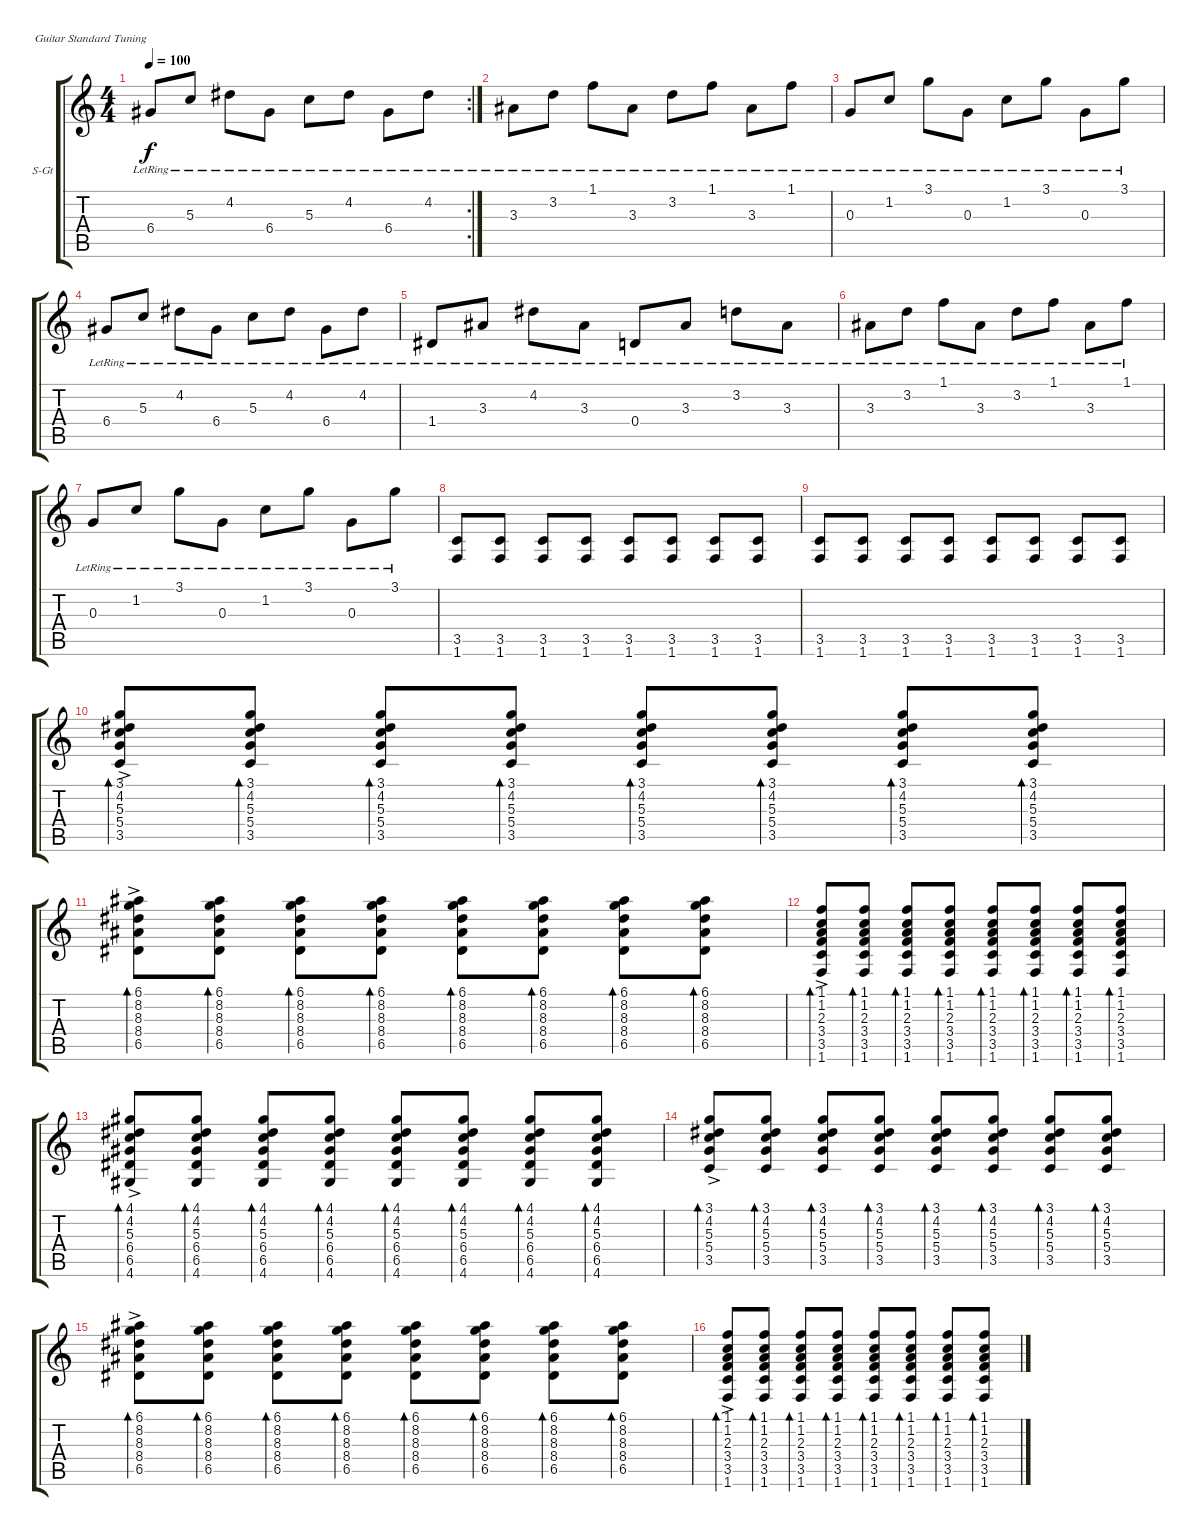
\defaultSystemsLayout 4
\bracketExtendMode groupsimilarinstruments
\firstSystemTrackNameOrientation horizontal
\otherSystemsTrackNameOrientation horizontal
\track ("Steel Guitar" "S-Gt") {instrument acousticguitarsteel}
\staff {score tabs}
\tuning (E4 B3 G3 D3 A2 E2)
\rc 2
\ts (4 4)
\tempo 100
\clef g2
\scale
0.333333
\ks c
6.4{lr}.8{dy f} 5.3{lr}.8 4.2{lr}.8 6.4{lr}.8 5.3{lr}.8 4.2{lr}.8 6.4{lr}.8 4.2{lr}.8 |
\scale
0.333333 3.3{lr}.8 3.2{lr}.8 1.1{lr}.8 3.3{lr}.8 3.2{lr}.8 1.1{lr}.8 3.3{lr}.8 1.1{lr}.8 |
0.3{lr}.8 1.2{lr}.8 3.1{lr}.8 0.3{lr}.8 1.2{lr}.8 3.1{lr}.8 0.3{lr}.8 3.1{lr}.8 |
6.4{lr}.8 5.3{lr}.8 4.2{lr}.8 6.4{lr}.8 5.3{lr}.8 4.2{lr}.8 6.4{lr}.8 4.2{lr}.8 |
1.4{lr}.8 3.3{lr}.8 4.2{lr}.8 3.3{lr}.8 0.4{lr}.8 3.3{lr}.8 3.2{lr}.8 3.3{lr}.8 |
3.3{lr}.8 3.2{lr}.8 1.1{lr}.8 3.3{lr}.8 3.2{lr}.8 1.1{lr}.8 3.3{lr}.8 1.1{lr}.8 |
0.3{lr}.8 1.2{lr}.8 3.1{lr}.8 0.3{lr}.8 1.2{lr}.8 3.1{lr}.8 0.3{lr}.8 3.1{lr}.8 |
(3.5 1.6).8 (3.5 1.6).8 (3.5 1.6).8 (3.5 1.6).8 (3.5 1.6).8 (3.5 1.6).8 (3.5 1.6).8 (3.5 1.6).8 |
(3.5 1.6).8 (3.5 1.6).8 (3.5 1.6).8 (3.5 1.6).8 (3.5 1.6).8 (3.5 1.6).8 (3.5 1.6).8 (3.5 1.6).8 |
(3.1{ac} 4.2{ac} 5.3{ac} 5.4{ac} 3.5{ac}).8{bd 30} (3.1 4.2 5.3 5.4 3.5).8{bd 30} (3.1 4.2 5.3 5.4 3.5).8{bd 30} (3.1 4.2 5.3 5.4 3.5).8{bd 30} (3.1 4.2 5.3 5.4 3.5).8{bd 30} (3.1 4.2 5.3 5.4 3.5).8{bd 30} (3.1 4.2 5.3 5.4 3.5).8{bd 30} (3.1 4.2 5.3 5.4 3.5).8{bd 30} |
(6.1{ac} 8.2{ac} 8.3{ac} 8.4{ac} 6.5{ac}).8{bd 30} (6.1 8.2 8.3 8.4 6.5).8{bd 30} (6.1 8.2 8.3 8.4 6.5).8{bd 30} (6.1 8.2 8.3 8.4 6.5).8{bd 30} (6.1 8.2 8.3 8.4 6.5).8{bd 30} (6.1 8.2 8.3 8.4 6.5).8{bd 30} (6.1 8.2 8.3 8.4 6.5).8{bd 30} (6.1 8.2 8.3 8.4 6.5).8{bd 30} |
(1.6{ac} 3.5{ac} 3.4{ac} 2.3{ac} 1.2{ac} 1.1{ac}).8{bd 30} (1.6 3.5 3.4 2.3 1.2 1.1).8{bd 30} (1.6 3.5 3.4 2.3 1.2 1.1).8{bd 30} (1.6 3.5 3.4 2.3 1.2 1.1).8{bd 30} (1.6 3.5 3.4 2.3 1.2 1.1).8{bd 30} (1.6 3.5 3.4 2.3 1.2 1.1).8{bd 30} (1.6 3.5 3.4 2.3 1.2 1.1).8{bd 30} (1.6 3.5 3.4 2.3 1.2 1.1).8{bd 30} |
(4.1{ac} 4.2{ac} 5.3{ac} 6.4{ac} 6.5{ac} 4.6{ac}).8{bd 30} (4.1 4.2 5.3 6.4 6.5 4.6).8{bd 30} (4.1 4.2 5.3 6.4 6.5 4.6).8{bd 30} (4.1 4.2 5.3 6.4 6.5 4.6).8{bd 30} (4.1 4.2 5.3 6.4 6.5 4.6).8{bd 30} (4.1 4.2 5.3 6.4 6.5 4.6).8{bd 30} (4.1 4.2 5.3 6.4 6.5 4.6).8{bd 30} (4.1 4.2 5.3 6.4 6.5 4.6).8{bd 30} |
(3.1{ac} 4.2{ac} 5.3{ac} 5.4{ac} 3.5{ac}).8{bd 30} (3.1 4.2 5.3 5.4 3.5).8{bd 30} (3.1 4.2 5.3 5.4 3.5).8{bd 30} (3.1 4.2 5.3 5.4 3.5).8{bd 30} (3.1 4.2 5.3 5.4 3.5).8{bd 30} (3.1 4.2 5.3 5.4 3.5).8{bd 30} (3.1 4.2 5.3 5.4 3.5).8{bd 30} (3.1 4.2 5.3 5.4 3.5).8{bd 30} |
(6.1{ac} 8.2{ac} 8.3{ac} 8.4{ac} 6.5{ac}).8{bd 30} (6.1 8.2 8.3 8.4 6.5).8{bd 30} (6.1 8.2 8.3 8.4 6.5).8{bd 30} (6.1 8.2 8.3 8.4 6.5).8{bd 30} (6.1 8.2 8.3 8.4 6.5).8{bd 30} (6.1 8.2 8.3 8.4 6.5).8{bd 30} (6.1 8.2 8.3 8.4 6.5).8{bd 30} (6.1 8.2 8.3 8.4 6.5).8{bd 30} |
(1.6{ac} 3.5{ac} 3.4{ac} 2.3{ac} 1.2{ac} 1.1{ac}).8{bd 30} (1.6 3.5 3.4 2.3 1.2 1.1).8{bd 30} (1.6 3.5 3.4 2.3 1.2 1.1).8{bd 30} (1.6 3.5 3.4 2.3 1.2 1.1).8{bd 30} (1.6 3.5 3.4 2.3 1.2 1.1).8{bd 30} (1.6 3.5 3.4 2.3 1.2 1.1).8{bd 30} (1.6 3.5 3.4 2.3 1.2 1.1).8{bd 30} (1.6 3.5 3.4 2.3 1.2 1.1).8{bd 30}
